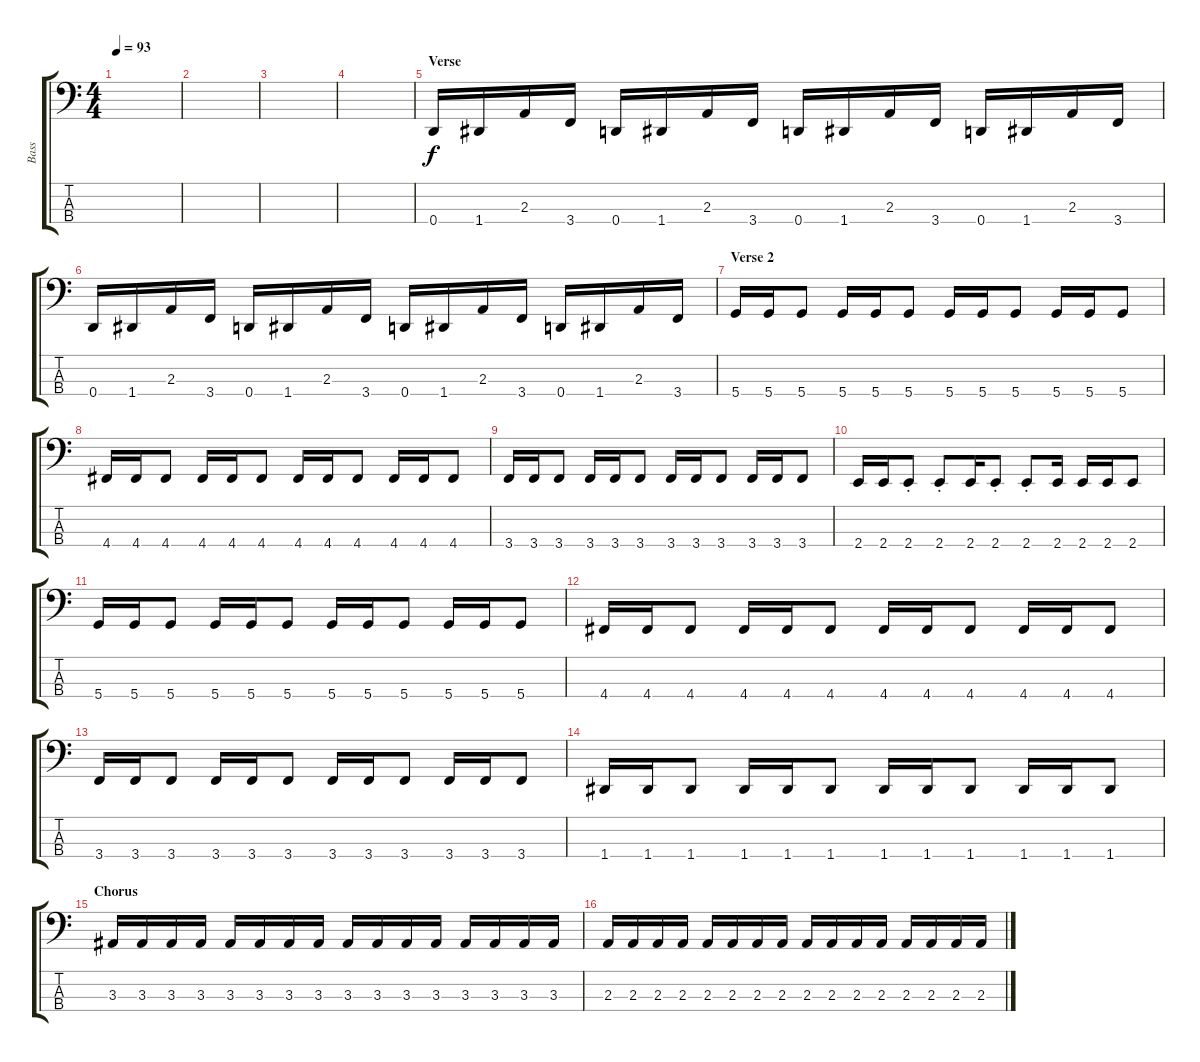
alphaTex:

\track ("Bass" "Bass") {instrument electricbassfinger}
\staff {score tabs}
\tuning (F2 C2 G1 D1) {hide}
\ts (4 4)
\tempo 93
\clef f4
\ks c
|
|
|
|
\section ("" "Verse")
0.4.16 1.4.16 2.3.16 3.4.16 0.4.16 1.4.16 2.3.16 3.4.16 0.4.16 1.4.16 2.3.16 3.4.16 0.4.16 1.4.16 2.3.16 3.4.16 |
0.4.16 1.4.16 2.3.16 3.4.16 0.4.16 1.4.16 2.3.16 3.4.16 0.4.16 1.4.16 2.3.16 3.4.16 0.4.16 1.4.16 2.3.16 3.4.16 |
\section ("" "Verse 2")
5.4.16 5.4.16 5.4.8 5.4.16 5.4.16 5.4.8 5.4.16 5.4.16 5.4.8 5.4.16 5.4.16 5.4.8 |
4.4.16 4.4.16 4.4.8 4.4.16 4.4.16 4.4.8 4.4.16 4.4.16 4.4.8 4.4.16 4.4.16 4.4.8 |
3.4.16 3.4.16 3.4.8 3.4.16 3.4.16 3.4.8 3.4.16 3.4.16 3.4.8 3.4.16 3.4.16 3.4.8 |
2.4.16 2.4.16 2.4{st}.8 2.4{st}.8 2.4.16 2.4{st}.8 2.4{st}.8 2.4.16 2.4.16 2.4.16 2.4.8 |
5.4.16 5.4.16 5.4.8 5.4.16 5.4.16 5.4.8 5.4.16 5.4.16 5.4.8 5.4.16 5.4.16 5.4.8 |
4.4.16 4.4.16 4.4.8 4.4.16 4.4.16 4.4.8 4.4.16 4.4.16 4.4.8 4.4.16 4.4.16 4.4.8 |
3.4.16 3.4.16 3.4.8 3.4.16 3.4.16 3.4.8 3.4.16 3.4.16 3.4.8 3.4.16 3.4.16 3.4.8 |
1.4.16 1.4.16 1.4.8 1.4.16 1.4.16 1.4.8 1.4.16 1.4.16 1.4.8 1.4.16 1.4.16 1.4.8 |
\section ("" "Chorus")
3.3.16 3.3.16 3.3.16 3.3.16 3.3.16 3.3.16 3.3.16 3.3.16 3.3.16 3.3.16 3.3.16 3.3.16 3.3.16 3.3.16 3.3.16 3.3.16 |
2.3.16 2.3.16 2.3.16 2.3.16 2.3.16 2.3.16 2.3.16 2.3.16 2.3.16 2.3.16 2.3.16 2.3.16 2.3.16 2.3.16 2.3.16 2.3.16
